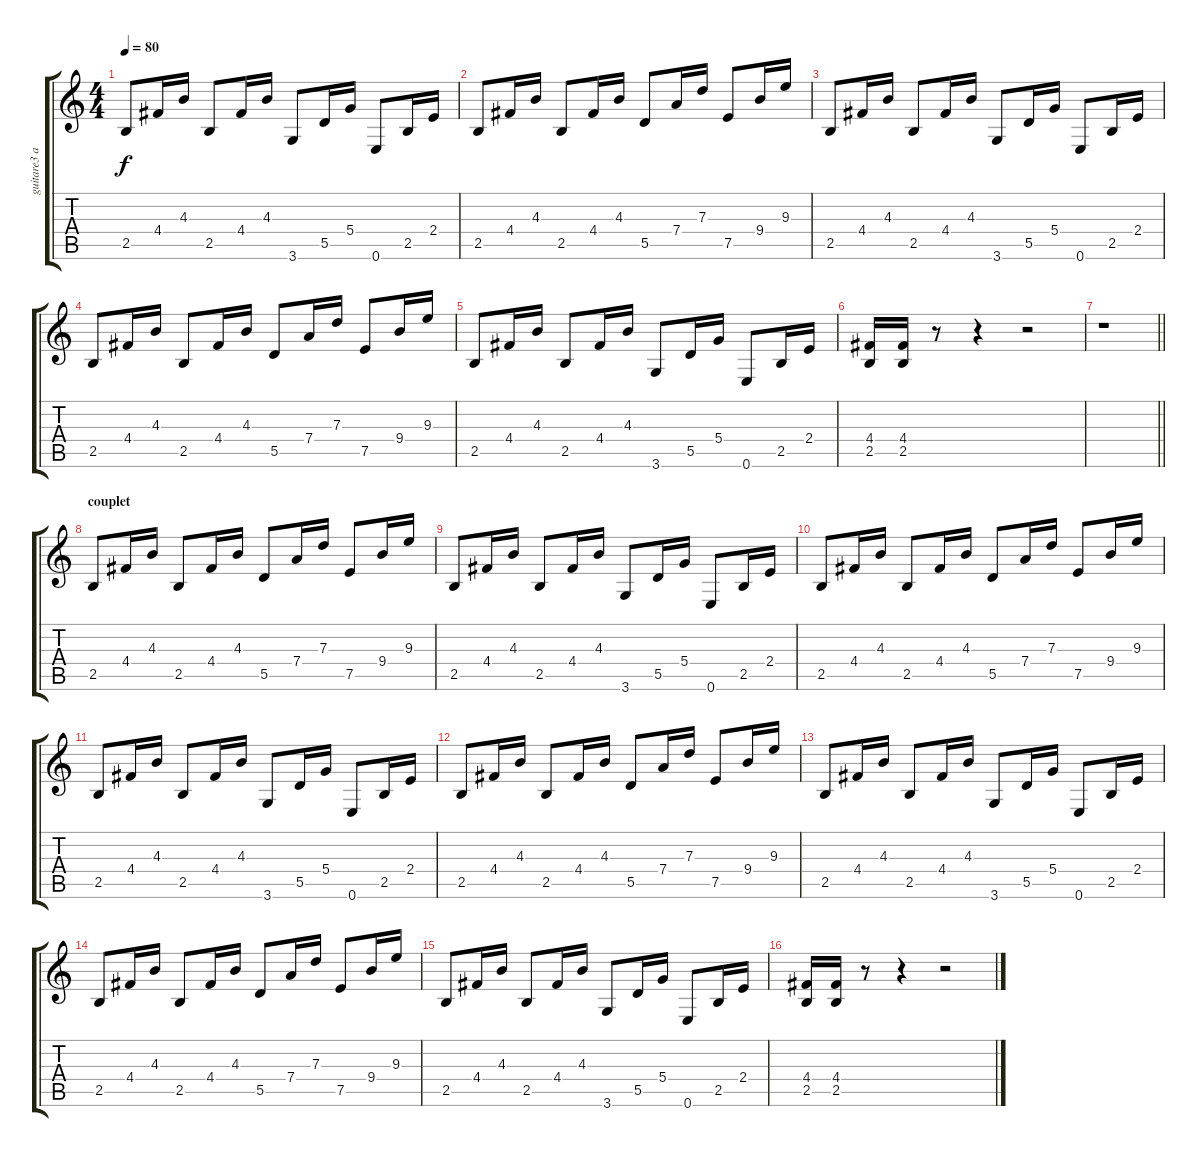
\track ("guitare3 alex" "guitare3 a") {instrument overdrivenguitar}
\staff {score tabs}
\tuning (E4 B3 G3 D3 A2 E2) {hide}
\ts (4 4)
\tempo 80
\clef g2
\ks c
2.5.8{dy f} 4.4.16 4.3.16 2.5.8 4.4.16 4.3.16 3.6.8 5.5.16 5.4.16 0.6.8 2.5.16 2.4.16 |
2.5.8 4.4.16 4.3.16 2.5.8 4.4.16 4.3.16 5.5.8 7.4.16 7.3.16 7.5.8 9.4.16 9.3.16 |
2.5.8 4.4.16 4.3.16 2.5.8 4.4.16 4.3.16 3.6.8 5.5.16 5.4.16 0.6.8 2.5.16 2.4.16 |
2.5.8 4.4.16 4.3.16 2.5.8 4.4.16 4.3.16 5.5.8 7.4.16 7.3.16 7.5.8 9.4.16 9.3.16 |
2.5.8 4.4.16 4.3.16 2.5.8 4.4.16 4.3.16 3.6.8 5.5.16 5.4.16 0.6.8 2.5.16 2.4.16 |
(4.4 2.5).16 (4.4 2.5).16 r.8 r.4 r.2 |
\barLineRight lightlight
r.1 |
\section ("" "couplet")
2.5.8 4.4.16 4.3.16 2.5.8 4.4.16 4.3.16 5.5.8 7.4.16 7.3.16 7.5.8 9.4.16 9.3.16 |
2.5.8 4.4.16 4.3.16 2.5.8 4.4.16 4.3.16 3.6.8 5.5.16 5.4.16 0.6.8 2.5.16 2.4.16 |
2.5.8 4.4.16 4.3.16 2.5.8 4.4.16 4.3.16 5.5.8 7.4.16 7.3.16 7.5.8 9.4.16 9.3.16 |
2.5.8 4.4.16 4.3.16 2.5.8 4.4.16 4.3.16 3.6.8 5.5.16 5.4.16 0.6.8 2.5.16 2.4.16 |
2.5.8 4.4.16 4.3.16 2.5.8 4.4.16 4.3.16 5.5.8 7.4.16 7.3.16 7.5.8 9.4.16 9.3.16 |
2.5.8 4.4.16 4.3.16 2.5.8 4.4.16 4.3.16 3.6.8 5.5.16 5.4.16 0.6.8 2.5.16 2.4.16 |
2.5.8 4.4.16 4.3.16 2.5.8 4.4.16 4.3.16 5.5.8 7.4.16 7.3.16 7.5.8 9.4.16 9.3.16 |
2.5.8 4.4.16 4.3.16 2.5.8 4.4.16 4.3.16 3.6.8 5.5.16 5.4.16 0.6.8 2.5.16 2.4.16 |
(4.4 2.5).16 (4.4 2.5).16 r.8 r.4 r.2
